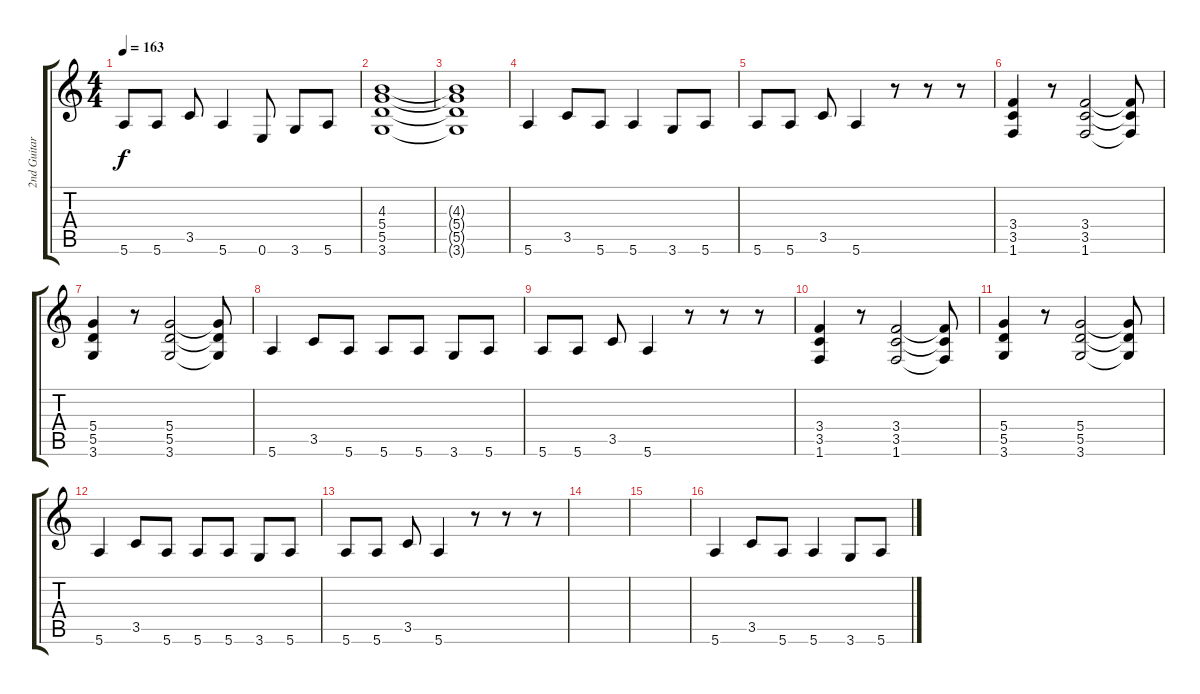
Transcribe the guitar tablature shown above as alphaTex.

\track ("2nd Guitar" "2nd Guitar") {instrument distortionguitar}
\staff {score tabs}
\tuning (E4 B3 G3 D3 A2 E2) {hide}
\ts (4 4)
\tempo 163
\clef g2
\ks c
5.6.8{dy f} 5.6.8 3.5.8 5.6.4 0.6.8 3.6.8 5.6.8 |
(4.3 5.4 5.5 3.6).1 |
(4.3{t} 5.4{t} 5.5{t} 3.6{t}).1 |
5.6.4 3.5.8 5.6.8 5.6.4 3.6.8 5.6.8 |
5.6.8 5.6.8 3.5.8 5.6.4 r.8 r.8 r.8 |
(3.4 3.5 1.6).4 r.8 (3.4 3.5 1.6).2 (3.4{t} 3.5{t} 1.6{t}).8 |
(5.4 5.5 3.6).4 r.8 (5.4 5.5 3.6).2 (5.4{t} 5.5{t} 3.6{t}).8 |
5.6.4 3.5.8 5.6.8 5.6.8 5.6.8 3.6.8 5.6.8 |
5.6.8 5.6.8 3.5.8 5.6.4 r.8 r.8 r.8 |
(3.4 3.5 1.6).4 r.8 (3.4 3.5 1.6).2 (3.4{t} 3.5{t} 1.6{t}).8 |
(5.4 5.5 3.6).4 r.8 (5.4 5.5 3.6).2 (5.4{t} 5.5{t} 3.6{t}).8 |
5.6.4 3.5.8 5.6.8 5.6.8 5.6.8 3.6.8 5.6.8 |
5.6.8 5.6.8 3.5.8 5.6.4 r.8 r.8 r.8 |
|
|
5.6.4 3.5.8 5.6.8 5.6.4 3.6.8 5.6.8
